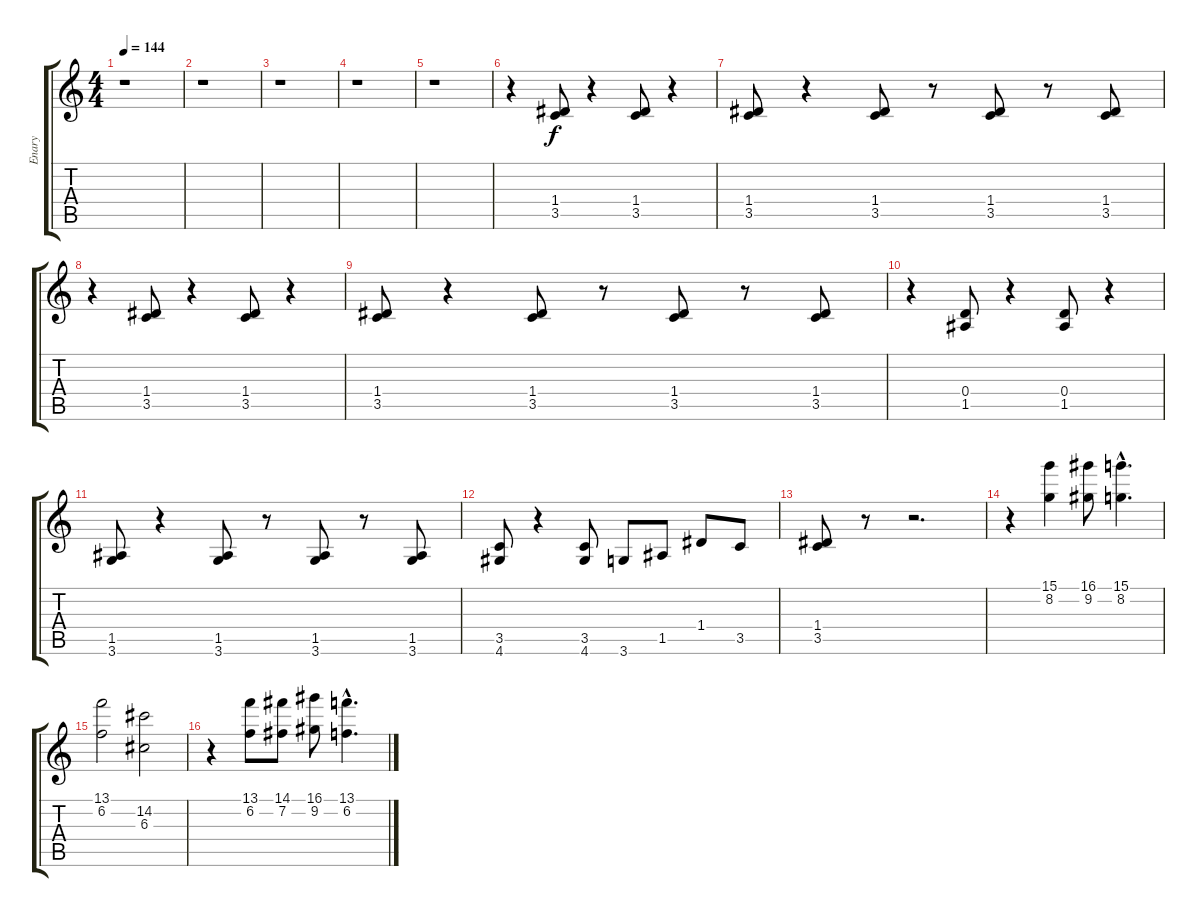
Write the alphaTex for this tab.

\track ("Enary" "Enary") {instrument acousticguitarsteel}
\staff {score tabs}
\tuning (E4 B3 G3 D3 A2 E2) {hide}
\ts (4 4)
\tempo 144
\clef g2
\ks c
r.1{dy f} |
r.1 |
r.1 |
r.1 |
r.1 |
r.4{balance 16} (1.4 3.5).8 r.4 (1.4 3.5).8 r.4 |
(1.4 3.5).8 r.4 (1.4 3.5).8 r.8 (1.4 3.5).8 r.8 (1.4 3.5).8 |
r.4 (1.4 3.5).8 r.4 (1.4 3.5).8 r.4 |
(1.4 3.5).8 r.4 (1.4 3.5).8 r.8 (1.4 3.5).8 r.8 (1.4 3.5).8 |
r.4 (0.4 1.5).8 r.4 (0.4 1.5).8 r.4 |
(1.5 3.6).8 r.4 (1.5 3.6).8 r.8 (1.5 3.6).8 r.8 (1.5 3.6).8 |
(3.5 4.6).8 r.4 (3.5 4.6).8 3.6.8 1.5.8 1.4.8 3.5.8 |
(1.4 3.5).8 r.8 r.2{d} |
r.4{balance 8 instrument harpsichord} (15.1 8.2).4 (16.1 9.2).8 (15.1{hac} 8.2{hac}).4{d} |
(13.1 6.2).2 (14.2 6.3).2 |
r.4 (13.1 6.2).8 (14.1 7.2).8 (16.1 9.2).8 (13.1{hac} 6.2{hac}).4{d}
